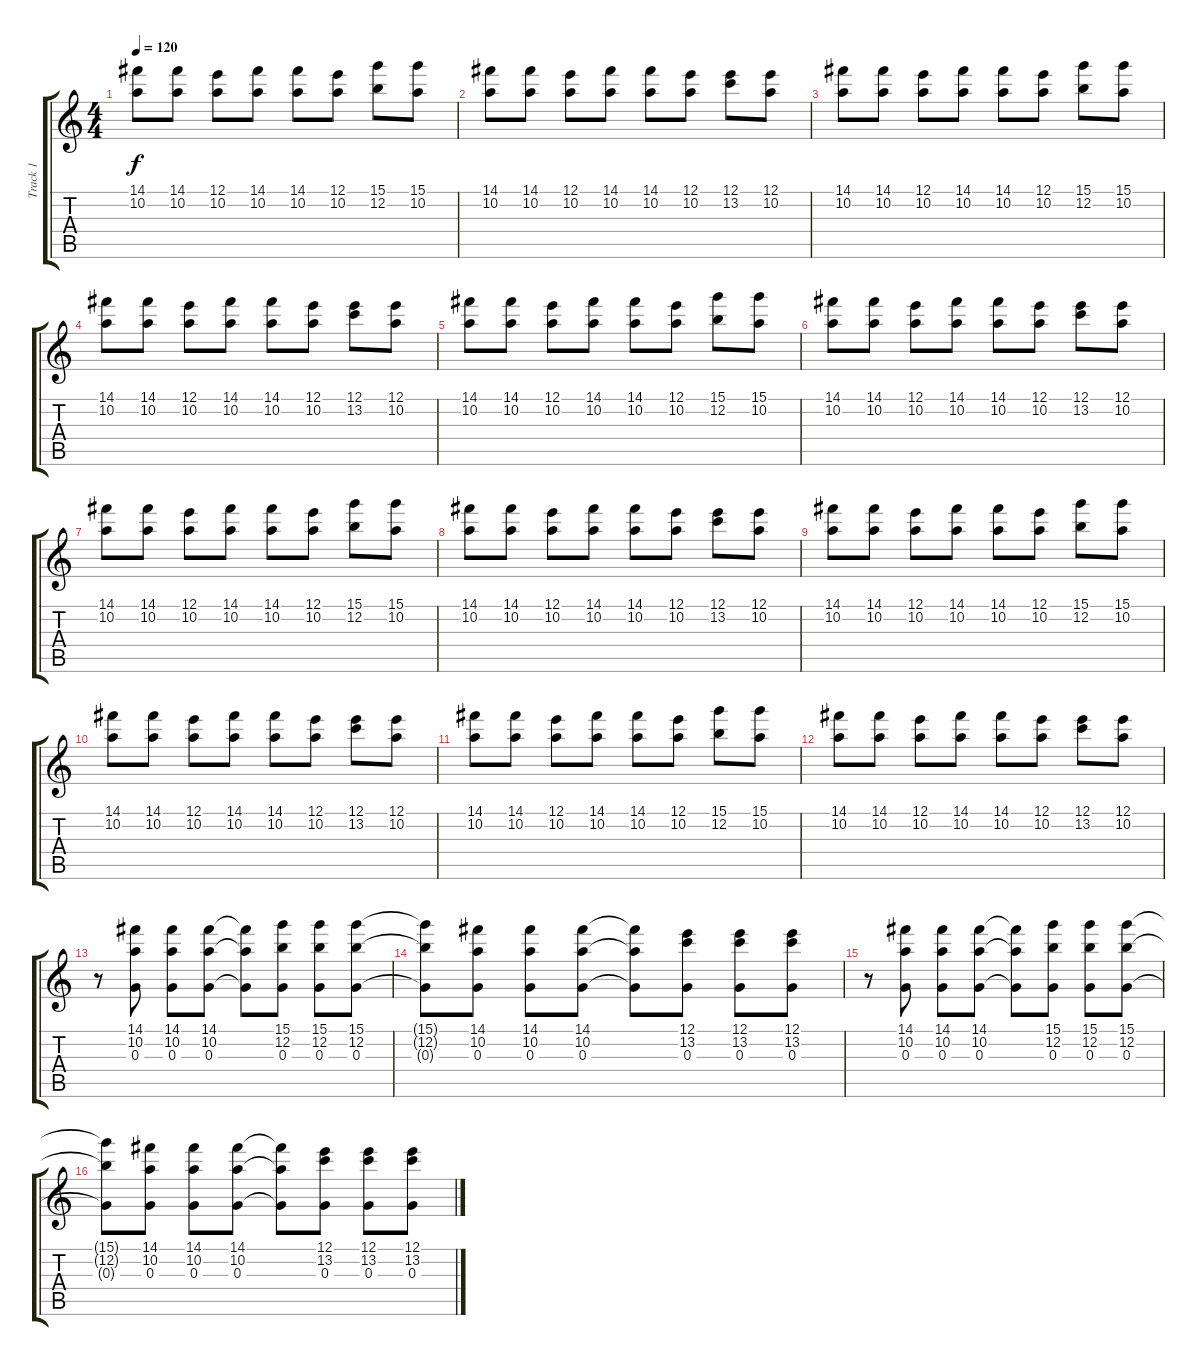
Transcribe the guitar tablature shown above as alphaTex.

\track ("Track 1" "Track 1") {instrument acousticguitarnylon}
\staff {score tabs}
\tuning (E4 B3 G3 D3 A2 E2) {hide}
\ts (4 4)
\tempo 120
\clef g2
\ks c
(14.1 10.2).8{dy f} (14.1 10.2).8 (12.1 10.2).8 (14.1 10.2).8 (14.1 10.2).8 (12.1 10.2).8 (15.1 12.2).8 (15.1 10.2).8 |
(14.1 10.2).8 (14.1 10.2).8 (12.1 10.2).8 (14.1 10.2).8 (14.1 10.2).8 (12.1 10.2).8 (12.1 13.2).8 (12.1 10.2).8 |
(14.1 10.2).8 (14.1 10.2).8 (12.1 10.2).8 (14.1 10.2).8 (14.1 10.2).8 (12.1 10.2).8 (15.1 12.2).8 (15.1 10.2).8 |
(14.1 10.2).8 (14.1 10.2).8 (12.1 10.2).8 (14.1 10.2).8 (14.1 10.2).8 (12.1 10.2).8 (12.1 13.2).8 (12.1 10.2).8 |
(14.1 10.2).8 (14.1 10.2).8 (12.1 10.2).8 (14.1 10.2).8 (14.1 10.2).8 (12.1 10.2).8 (15.1 12.2).8 (15.1 10.2).8 |
(14.1 10.2).8 (14.1 10.2).8 (12.1 10.2).8 (14.1 10.2).8 (14.1 10.2).8 (12.1 10.2).8 (12.1 13.2).8 (12.1 10.2).8 |
(14.1 10.2).8 (14.1 10.2).8 (12.1 10.2).8 (14.1 10.2).8 (14.1 10.2).8 (12.1 10.2).8 (15.1 12.2).8 (15.1 10.2).8 |
(14.1 10.2).8 (14.1 10.2).8 (12.1 10.2).8 (14.1 10.2).8 (14.1 10.2).8 (12.1 10.2).8 (12.1 13.2).8 (12.1 10.2).8 |
(14.1 10.2).8 (14.1 10.2).8 (12.1 10.2).8 (14.1 10.2).8 (14.1 10.2).8 (12.1 10.2).8 (15.1 12.2).8 (15.1 10.2).8 |
(14.1 10.2).8 (14.1 10.2).8 (12.1 10.2).8 (14.1 10.2).8 (14.1 10.2).8 (12.1 10.2).8 (12.1 13.2).8 (12.1 10.2).8 |
(14.1 10.2).8 (14.1 10.2).8 (12.1 10.2).8 (14.1 10.2).8 (14.1 10.2).8 (12.1 10.2).8 (15.1 12.2).8 (15.1 10.2).8 |
(14.1 10.2).8 (14.1 10.2).8 (12.1 10.2).8 (14.1 10.2).8 (14.1 10.2).8 (12.1 10.2).8 (12.1 13.2).8 (12.1 10.2).8 |
r.8 (14.1 10.2 0.3).8 (14.1 10.2 0.3).8 (14.1 10.2 0.3).8 (14.1{t} 10.2{t} 0.3{t}).8 (15.1 12.2 0.3).8 (15.1 12.2 0.3).8 (15.1 12.2 0.3).8 |
(15.1{t} 12.2{t} 0.3{t}).8 (14.1 10.2 0.3).8 (14.1 10.2 0.3).8 (14.1 10.2 0.3).8 (14.1{t} 10.2{t} 0.3{t}).8 (12.1 13.2 0.3).8 (12.1 13.2 0.3).8 (12.1 13.2 0.3).8 |
r.8 (14.1 10.2 0.3).8 (14.1 10.2 0.3).8 (14.1 10.2 0.3).8 (14.1{t} 10.2{t} 0.3{t}).8 (15.1 12.2 0.3).8 (15.1 12.2 0.3).8 (15.1 12.2 0.3).8 |
(15.1{t} 12.2{t} 0.3{t}).8 (14.1 10.2 0.3).8 (14.1 10.2 0.3).8 (14.1 10.2 0.3).8 (14.1{t} 10.2{t} 0.3{t}).8 (12.1 13.2 0.3).8 (12.1 13.2 0.3).8 (12.1 13.2 0.3).8
